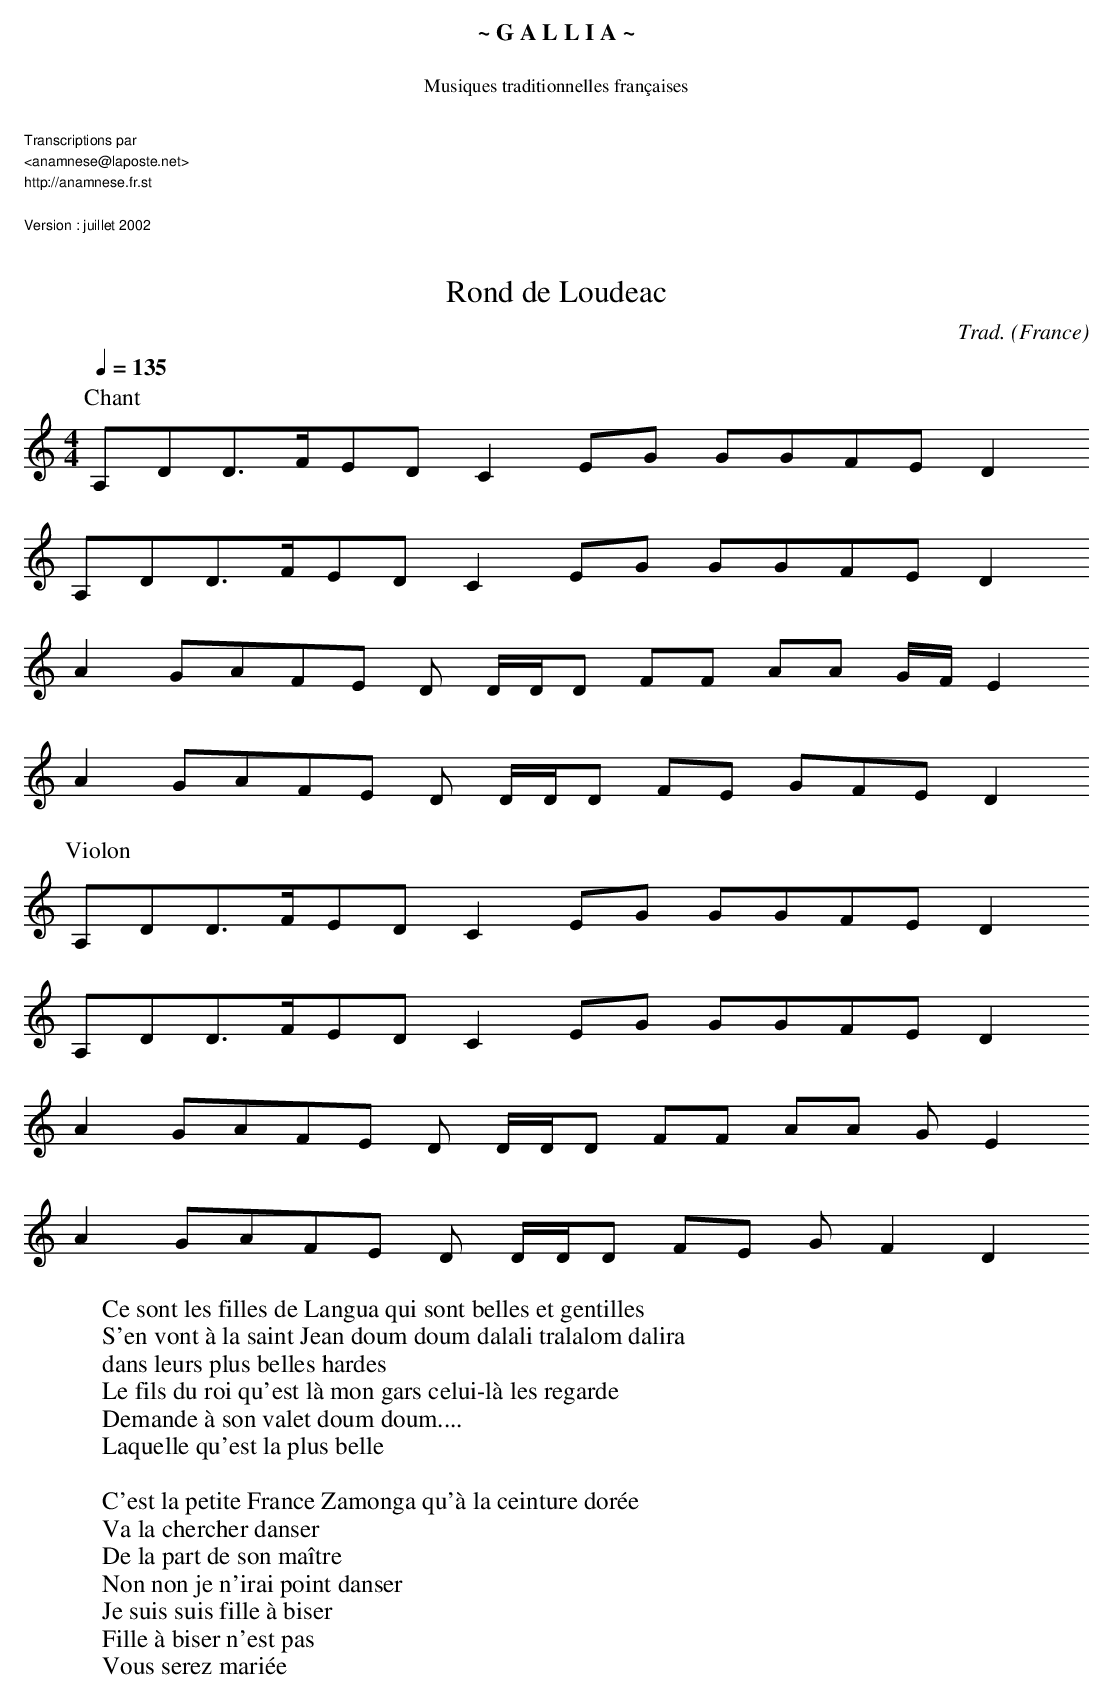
X:1
T:Rond de Loudeac
C:Trad.
O:France
M:4/4
L:1/8
Q:1/4=135
K:C
P:Chant
A,DD>FED C2 EG GGFED2
A,DD>FED C2 EG GGFED2
A2 GAFE D D/D/D FF AA G/F/E2
A2 GAFE D D/D/D FE GFED2
P:Violon
A,DD>FED C2 EG GGFED2
A,DD>FED C2 EG GGFED2
A2 GAFE D D/D/D FF AA GE2
A2 GAFE D D/D/D FE GF2D2
W:Ce sont les filles de Langua qui sont belles et gentilles
W:S'en vont à la saint Jean doum doum dalali tralalom dalira
W:dans leurs plus belles hardes
W:Le fils du roi qu'est là mon gars celui-là les regarde
W:Demande à son valet doum doum....
W:Laquelle qu'est la plus belle
W:
W:C'est la petite France Zamonga qu'à la ceinture dorée
W:Va la chercher danser
W:De la part de son maître
W:Non non je n'irai point danser
W:Je suis suis fille à biser
W:Fille à biser n'est pas
W:Vous serez mariée
W:
W:
